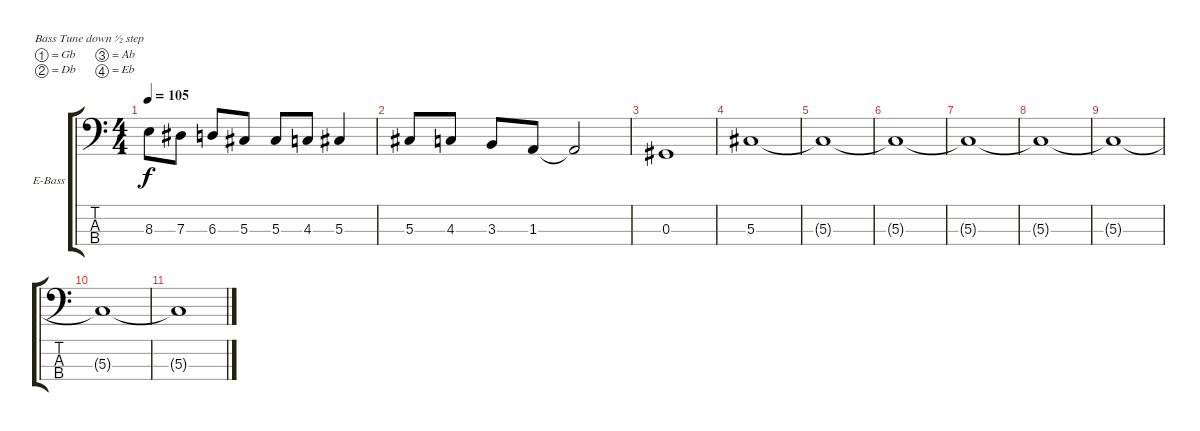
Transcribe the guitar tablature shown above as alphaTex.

\bracketExtendMode groupsimilarinstruments
\firstSystemTrackNameOrientation horizontal
\otherSystemsTrackNameOrientation horizontal
\track ("Baixo" "E-Bass") {instrument electricbasspick}
\staff {score tabs}
\tuning (Gb2 Db2 Ab1 Eb1)
\ts (4 4)
\tempo 105
\clef f4
\ks c
8.3.8{dy f} 7.3.8 6.3.8 5.3.8 5.3.8 4.3.8 5.3.4 |
5.3.8 4.3.8 3.3.8 1.3.8 1.3{t}.2 |
0.3.1 |
5.3.1 |
5.3{t}.1 |
5.3{t}.1 |
5.3{t}.1 |
5.3{t}.1 |
5.3{t}.1 |
5.3{t}.1 |
5.3{t}.1
